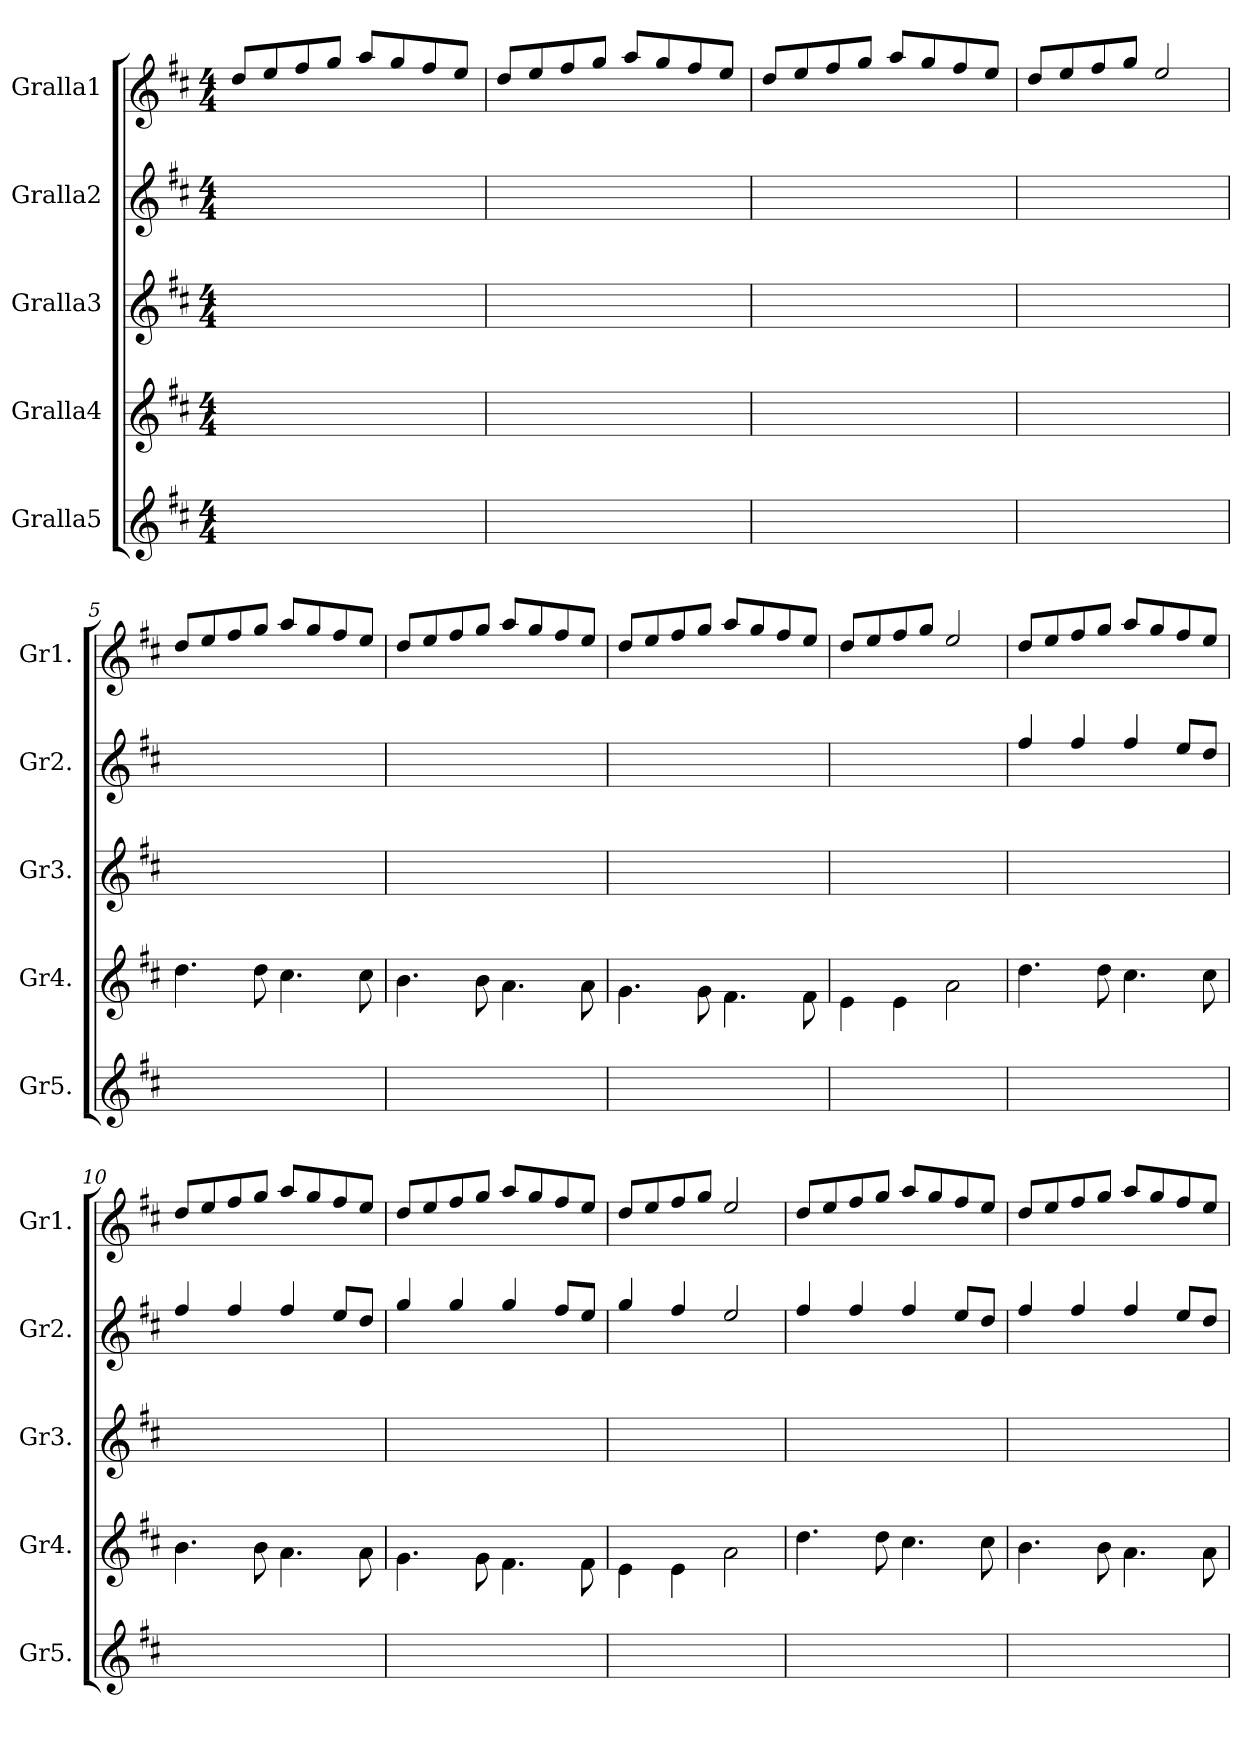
**kern	**kern	**kern	**kern	**kern
*part5	*part4	*part3	*part2	*part1
*staff5	*staff4	*staff3	*staff2	*staff1
*I"Gralla5	*I"Gralla4	*I"Gralla3	*I"Gralla2	*I"Gralla1
*I'Gr5.	*I'Gr4.	*I'Gr3.	*I'Gr2.	*I'Gr1.
*clefG2	*clefG2	*clefG2	*clefG2	*clefG2
*k[f#c#]	*k[f#c#]	*k[f#c#]	*k[f#c#]	*k[f#c#]
*M4/4	*M4/4	*M4/4	*M4/4	*M4/4
=1	=1	=1	=1	=1
1ryy	1ryy	1ryy	1ryy	8dd/L
.	.	.	.	8ee/
.	.	.	.	8ff#/
.	.	.	.	8gg/J
.	.	.	.	8aa/L
.	.	.	.	8gg/
.	.	.	.	8ff#/
.	.	.	.	8ee/J
=2	=2	=2	=2	=2
1ryy	1ryy	1ryy	1ryy	8dd/L
.	.	.	.	8ee/
.	.	.	.	8ff#/
.	.	.	.	8gg/J
.	.	.	.	8aa/L
.	.	.	.	8gg/
.	.	.	.	8ff#/
.	.	.	.	8ee/J
=3	=3	=3	=3	=3
1ryy	1ryy	1ryy	1ryy	8dd/L
.	.	.	.	8ee/
.	.	.	.	8ff#/
.	.	.	.	8gg/J
.	.	.	.	8aa/L
.	.	.	.	8gg/
.	.	.	.	8ff#/
.	.	.	.	8ee/J
=4	=4	=4	=4	=4
1ryy	1ryy	1ryy	1ryy	8dd/L
.	.	.	.	8ee/
.	.	.	.	8ff#/
.	.	.	.	8gg/J
.	.	.	.	2ee/
!!LO:LB:g=z
=5	=5	=5	=5	=5
1ryy	4.dd\	1ryy	1ryy	8dd/L
.	.	.	.	8ee/
.	.	.	.	8ff#/
.	8dd\	.	.	8gg/J
.	4.cc#\	.	.	8aa/L
.	.	.	.	8gg/
.	.	.	.	8ff#/
.	8cc#\	.	.	8ee/J
=6	=6	=6	=6	=6
1ryy	4.b\	1ryy	1ryy	8dd/L
.	.	.	.	8ee/
.	.	.	.	8ff#/
.	8b\	.	.	8gg/J
.	4.a\	.	.	8aa/L
.	.	.	.	8gg/
.	.	.	.	8ff#/
.	8a\	.	.	8ee/J
=7	=7	=7	=7	=7
1ryy	4.g\	1ryy	1ryy	8dd/L
.	.	.	.	8ee/
.	.	.	.	8ff#/
.	8g\	.	.	8gg/J
.	4.f#\	.	.	8aa/L
.	.	.	.	8gg/
.	.	.	.	8ff#/
.	8f#\	.	.	8ee/J
=8	=8	=8	=8	=8
1ryy	4e\	1ryy	1ryy	8dd/L
.	.	.	.	8ee/
.	4e\	.	.	8ff#/
.	.	.	.	8gg/J
.	2a\	.	.	2ee/
=9	=9	=9	=9	=9
1ryy	4.dd\	1ryy	4ff#/	8dd/L
.	.	.	.	8ee/
.	.	.	4ff#/	8ff#/
.	8dd\	.	.	8gg/J
.	4.cc#\	.	4ff#/	8aa/L
.	.	.	.	8gg/
.	.	.	8ee/L	8ff#/
.	8cc#\	.	8dd/J	8ee/J
!!LO:PB:g=z
=10	=10	=10	=10	=10
1ryy	4.b\	1ryy	4ff#/	8dd/L
.	.	.	.	8ee/
.	.	.	4ff#/	8ff#/
.	8b\	.	.	8gg/J
.	4.a\	.	4ff#/	8aa/L
.	.	.	.	8gg/
.	.	.	8ee/L	8ff#/
.	8a\	.	8dd/J	8ee/J
=11	=11	=11	=11	=11
1ryy	4.g\	1ryy	4gg/	8dd/L
.	.	.	.	8ee/
.	.	.	4gg/	8ff#/
.	8g\	.	.	8gg/J
.	4.f#\	.	4gg/	8aa/L
.	.	.	.	8gg/
.	.	.	8ff#/L	8ff#/
.	8f#\	.	8ee/J	8ee/J
=12	=12	=12	=12	=12
1ryy	4e\	1ryy	4gg/	8dd/L
.	.	.	.	8ee/
.	4e\	.	4ff#/	8ff#/
.	.	.	.	8gg/J
.	2a\	.	2ee/	2ee/
=13	=13	=13	=13	=13
1ryy	4.dd\	1ryy	4ff#/	8dd/L
.	.	.	.	8ee/
.	.	.	4ff#/	8ff#/
.	8dd\	.	.	8gg/J
.	4.cc#\	.	4ff#/	8aa/L
.	.	.	.	8gg/
.	.	.	8ee/L	8ff#/
.	8cc#\	.	8dd/J	8ee/J
=14	=14	=14	=14	=14
1ryy	4.b\	1ryy	4ff#/	8dd/L
.	.	.	.	8ee/
.	.	.	4ff#/	8ff#/
.	8b\	.	.	8gg/J
.	4.a\	.	4ff#/	8aa/L
.	.	.	.	8gg/
.	.	.	8ee/L	8ff#/
.	8a\	.	8dd/J	8ee/J
=	=	=	=	=
*-	*-	*-	*-	*-
